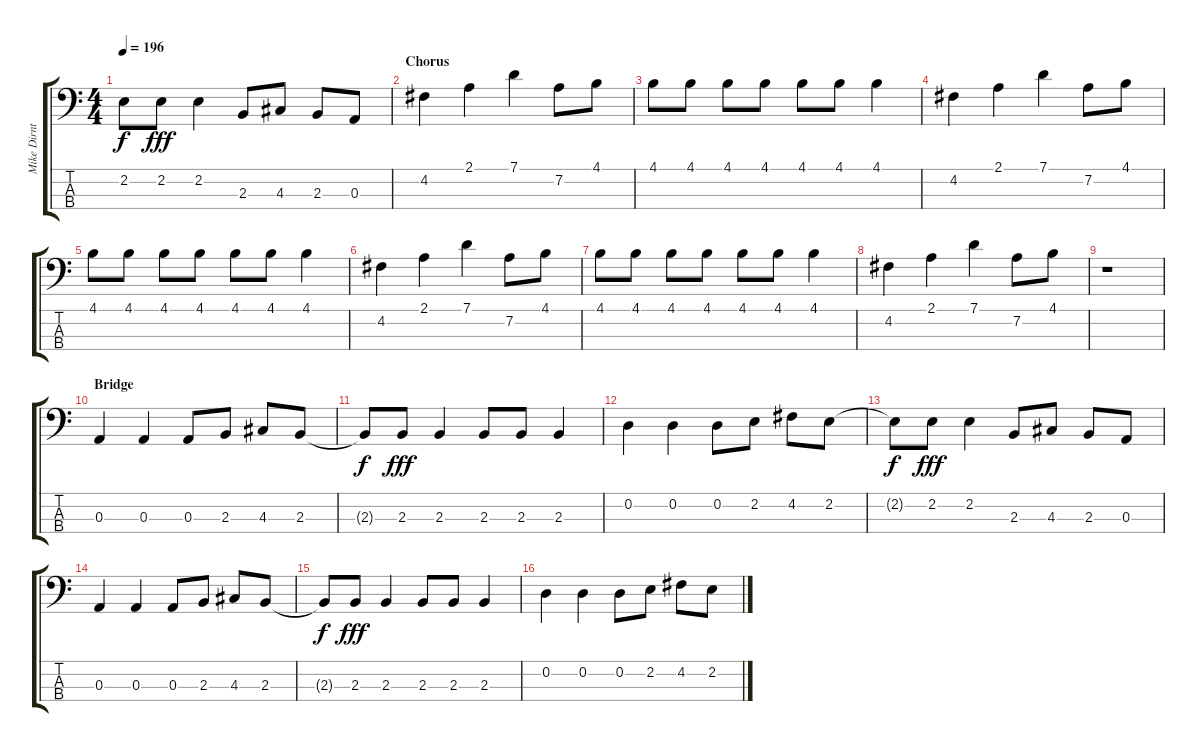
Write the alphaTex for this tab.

\track ("Mike Dirnt (Bass)" "Mike Dirnt") {instrument electricbassfinger}
\staff {score tabs}
\tuning (G2 D2 A1 E1) {hide}
\ts (4 4)
\tempo 196
\clef f4
\ks c
2.2{t}.8{dy f} 2.2.8{dy fff} 2.2.4 2.3.8 4.3.8 2.3.8 0.3.8 |
\section ("" "Chorus")
4.2.4 2.1.4 7.1.4 7.2.8 4.1.8 |
4.1.8 4.1.8 4.1.8 4.1.8 4.1.8 4.1.8 4.1.4 |
4.2.4 2.1.4 7.1.4 7.2.8 4.1.8 |
4.1.8 4.1.8 4.1.8 4.1.8 4.1.8 4.1.8 4.1.4 |
4.2.4 2.1.4 7.1.4 7.2.8 4.1.8 |
4.1.8 4.1.8 4.1.8 4.1.8 4.1.8 4.1.8 4.1.4 |
4.2.4 2.1.4 7.1.4 7.2.8 4.1.8 |
r.1 |
\section ("" "Bridge")
0.3.4 0.3.4 0.3.8 2.3.8 4.3.8 2.3.8 |
2.3{t}.8{dy f} 2.3.8{dy fff} 2.3.4 2.3.8 2.3.8 2.3.4 |
0.2.4 0.2.4 0.2.8 2.2.8 4.2.8 2.2.8 |
2.2{t}.8{dy f} 2.2.8{dy fff} 2.2.4 2.3.8 4.3.8 2.3.8 0.3.8 |
0.3.4 0.3.4 0.3.8 2.3.8 4.3.8 2.3.8 |
2.3{t}.8{dy f} 2.3.8{dy fff} 2.3.4 2.3.8 2.3.8 2.3.4 |
0.2.4 0.2.4 0.2.8 2.2.8 4.2.8 2.2.8
